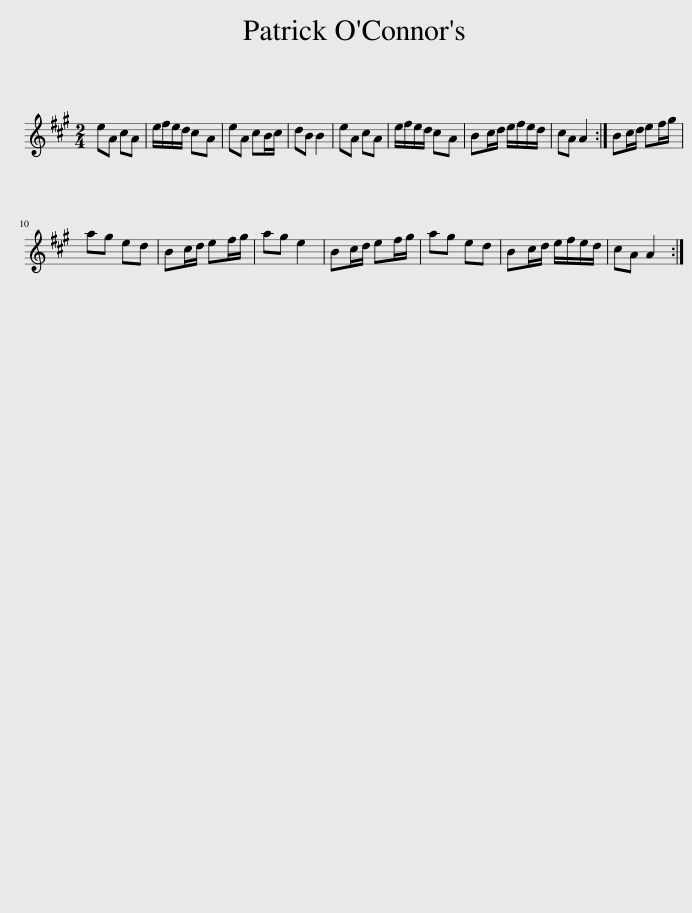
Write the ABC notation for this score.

X:1
L:1/8
M:2/4
I:linebreak $
K:A
V:1 treble
V:1
 eA cA | e/f/e/d/ cA | eA cB/c/ | dB B2 | eA cA | %5
 e/f/e/d/ cA | Bc/d/ e/f/e/d/ | cA A2 :| Bc/d/ ef/g/ |$ ag ed | %10
 Bc/d/ ef/g/ | ag e2 | Bc/d/ ef/g/ | ag ed | Bc/d/ e/f/e/d/ | %15
 cA A2 :| %16
